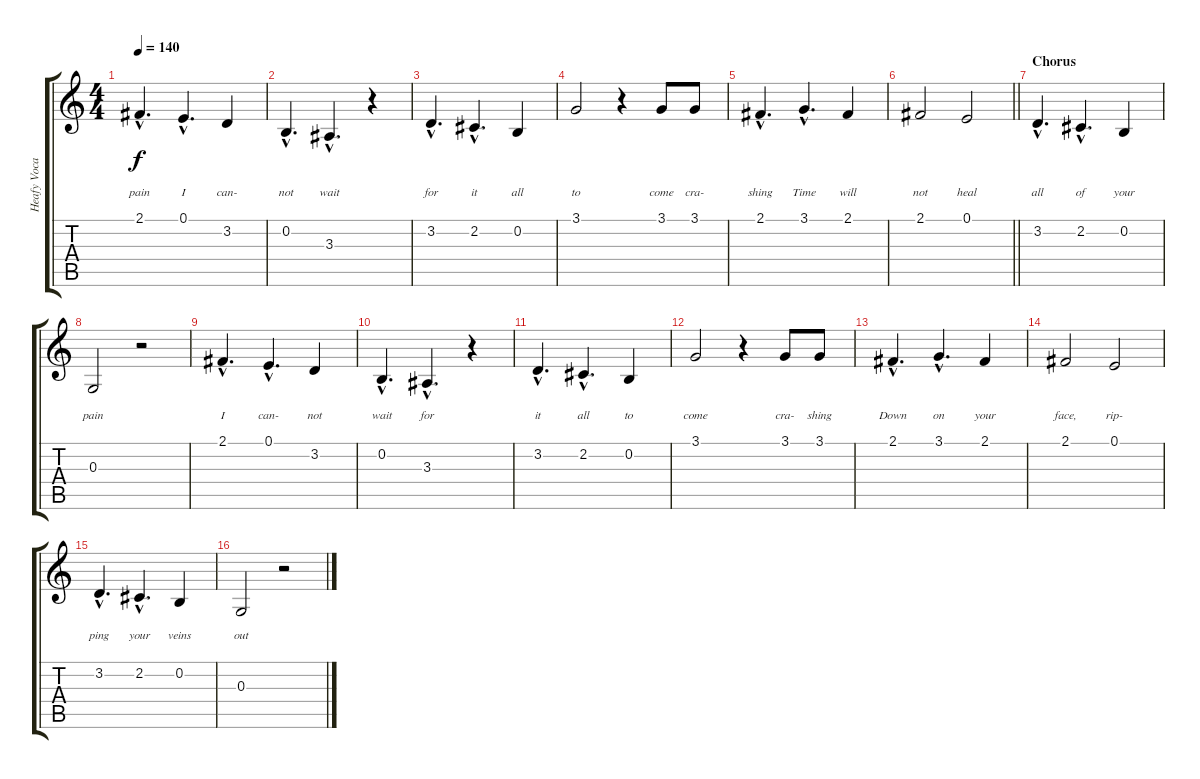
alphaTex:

\track ("Heafy Vocals" "Heafy Voca") {instrument lead2sawtooth}
\staff {score tabs}
\tuning (E4 B3 G3 D3 A2 B1) {hide}
\ts (4 4)
\tempo 140
\clef g2
\ks c
2.1{hac}.4{d lyrics (0 "") lyrics (1 "") lyrics (2 "") lyrics (3 "pain") lyrics (4 "") dy f} 0.1{hac}.4{d lyrics (0 "") lyrics (1 "") lyrics (2 "") lyrics (3 "I") lyrics (4 "")} 3.2.4{lyrics (0 "") lyrics (1 "") lyrics (2 "") lyrics (3 "can-") lyrics (4 "")} |
0.2{hac}.4{d lyrics (0 "") lyrics (1 "") lyrics (2 "") lyrics (3 "not") lyrics (4 "")} 3.3{hac}.4{d lyrics (0 "") lyrics (1 "") lyrics (2 "") lyrics (3 "wait") lyrics (4 "")} r.4 |
3.2{hac}.4{d lyrics (0 "") lyrics (1 "") lyrics (2 "") lyrics (3 "for") lyrics (4 "")} 2.2{hac}.4{d lyrics (0 "") lyrics (1 "") lyrics (2 "") lyrics (3 "it") lyrics (4 "")} 0.2.4{lyrics (0 "") lyrics (1 "") lyrics (2 "") lyrics (3 "all") lyrics (4 "")} |
3.1.2{lyrics (0 "") lyrics (1 "") lyrics (2 "") lyrics (3 "to") lyrics (4 "")} r.4 3.1.8{lyrics (0 "") lyrics (1 "") lyrics (2 "") lyrics (3 "come") lyrics (4 "")} 3.1.8{lyrics (0 "") lyrics (1 "") lyrics (2 "") lyrics (3 "cra-") lyrics (4 "")} |
2.1{hac}.4{d lyrics (0 "") lyrics (1 "") lyrics (2 "") lyrics (3 "shing") lyrics (4 "")} 3.1{hac}.4{d lyrics (0 "") lyrics (1 "") lyrics (2 "") lyrics (3 "Time") lyrics (4 "")} 2.1.4{lyrics (0 "") lyrics (1 "") lyrics (2 "") lyrics (3 "will") lyrics (4 "")} |
\barLineRight lightlight
2.1.2{lyrics (0 "") lyrics (1 "") lyrics (2 "") lyrics (3 "not") lyrics (4 "")} 0.1.2{lyrics (0 "") lyrics (1 "") lyrics (2 "") lyrics (3 "heal") lyrics (4 "")} |
\section ("" "Chorus")
3.2{hac}.4{d lyrics (0 "") lyrics (1 "") lyrics (2 "") lyrics (3 "all") lyrics (4 "")} 2.2{hac}.4{d lyrics (0 "") lyrics (1 "") lyrics (2 "") lyrics (3 "of") lyrics (4 "")} 0.2.4{lyrics (0 "") lyrics (1 "") lyrics (2 "") lyrics (3 "your") lyrics (4 "")} |
0.3.2{lyrics (0 "") lyrics (1 "") lyrics (2 "") lyrics (3 "pain") lyrics (4 "")} r.2 |
2.1{hac}.4{d lyrics (0 "") lyrics (1 "") lyrics (2 "") lyrics (3 "I") lyrics (4 "")} 0.1{hac}.4{d lyrics (0 "") lyrics (1 "") lyrics (2 "") lyrics (3 "can-") lyrics (4 "")} 3.2.4{lyrics (0 "") lyrics (1 "") lyrics (2 "") lyrics (3 "not") lyrics (4 "")} |
0.2{hac}.4{d lyrics (0 "") lyrics (1 "") lyrics (2 "") lyrics (3 "wait") lyrics (4 "")} 3.3{hac}.4{d lyrics (0 "") lyrics (1 "") lyrics (2 "") lyrics (3 "for") lyrics (4 "")} r.4 |
3.2{hac}.4{d lyrics (0 "") lyrics (1 "") lyrics (2 "") lyrics (3 "it") lyrics (4 "")} 2.2{hac}.4{d lyrics (0 "") lyrics (1 "") lyrics (2 "") lyrics (3 "all") lyrics (4 "")} 0.2.4{lyrics (0 "") lyrics (1 "") lyrics (2 "") lyrics (3 "to") lyrics (4 "")} |
3.1.2{lyrics (0 "") lyrics (1 "") lyrics (2 "") lyrics (3 "come") lyrics (4 "")} r.4 3.1.8{lyrics (0 "") lyrics (1 "") lyrics (2 "") lyrics (3 "cra-") lyrics (4 "")} 3.1.8{lyrics (0 "") lyrics (1 "") lyrics (2 "") lyrics (3 "shing") lyrics (4 "")} |
2.1{hac}.4{d lyrics (0 "") lyrics (1 "") lyrics (2 "") lyrics (3 "Down") lyrics (4 "")} 3.1{hac}.4{d lyrics (0 "") lyrics (1 "") lyrics (2 "") lyrics (3 "on") lyrics (4 "")} 2.1.4{lyrics (0 "") lyrics (1 "") lyrics (2 "") lyrics (3 "your") lyrics (4 "")} |
2.1.2{lyrics (0 "") lyrics (1 "") lyrics (2 "") lyrics (3 "face,") lyrics (4 "")} 0.1.2{lyrics (0 "") lyrics (1 "") lyrics (2 "") lyrics (3 "rip-") lyrics (4 "")} |
3.2{hac}.4{d lyrics (0 "") lyrics (1 "") lyrics (2 "") lyrics (3 "ping") lyrics (4 "")} 2.2{hac}.4{d lyrics (0 "") lyrics (1 "") lyrics (2 "") lyrics (3 "your") lyrics (4 "")} 0.2.4{lyrics (0 "") lyrics (1 "") lyrics (2 "") lyrics (3 "veins") lyrics (4 "")} |
0.3.2{lyrics (0 "") lyrics (1 "") lyrics (2 "") lyrics (3 "out") lyrics (4 "")} r.2
